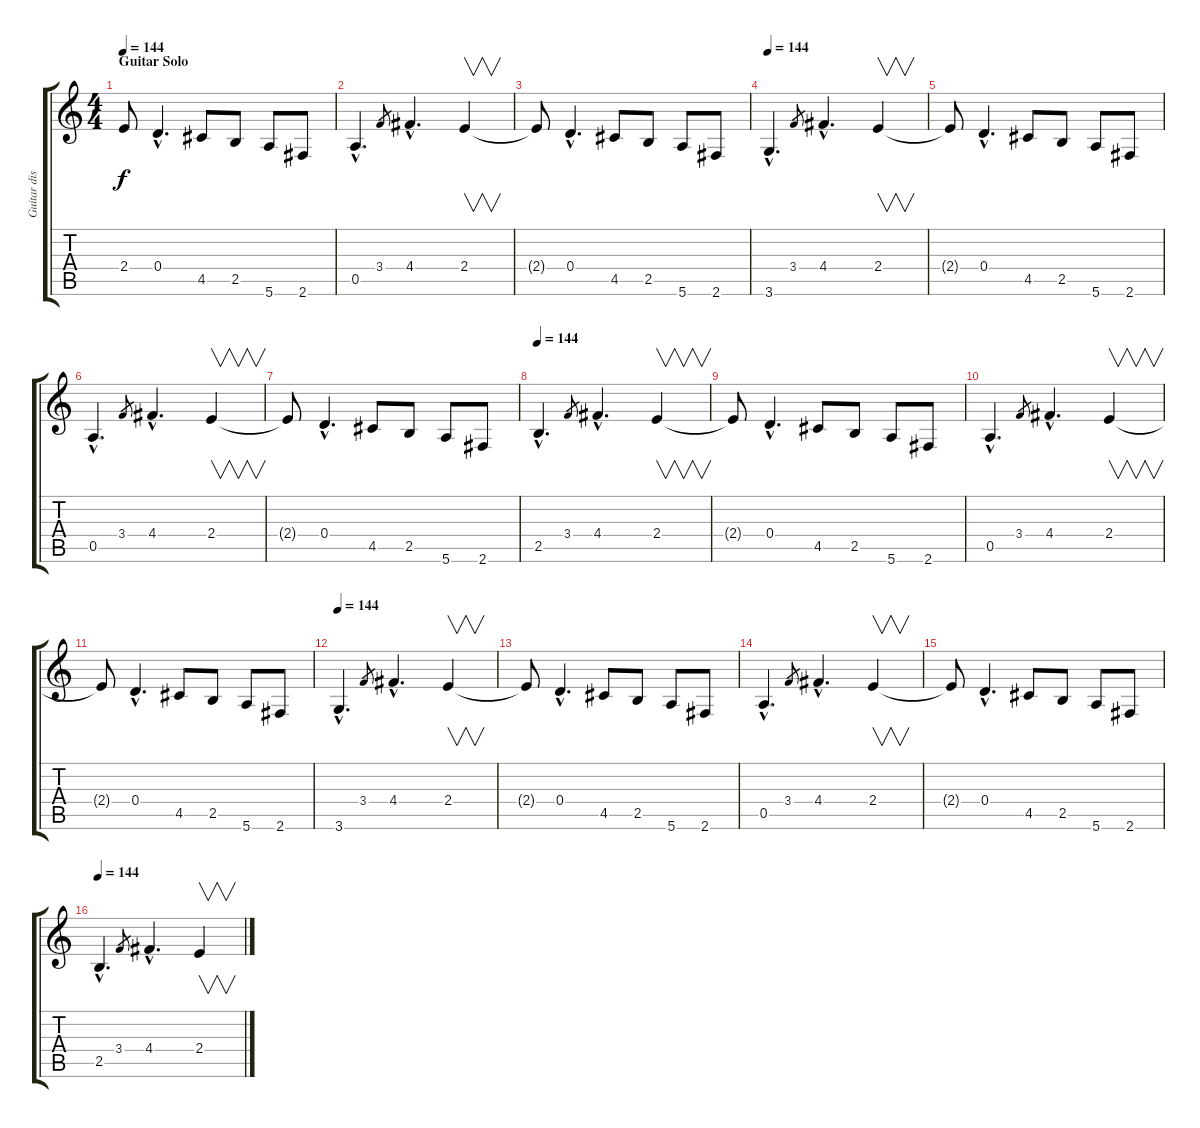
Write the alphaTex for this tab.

\track ("Guitar distortion 4" "Guitar dis") {instrument distortionguitar}
\staff {score tabs}
\tuning (E4 B3 G3 D3 A2 E2) {hide}
\ts (4 4)
\section ("" "Guitar Solo")
\tempo 144
\clef g2
\ks c
2.4{t}.8{dy f balance 8} 0.4{hac}.4{d} 4.5.8 2.5.8 5.6.8 2.6.8 |
0.5{hac}.4{d} 3.4.8{gr} 4.4{hac}.4{d} 2.4.4{v} |
2.4{t}.8 0.4{hac}.4{d} 4.5.8 2.5.8 5.6.8 2.6.8 |
\tempo 144
3.6{hac}.4{d} 3.4.8{gr} 4.4{hac}.4{d} 2.4.4{v} |
2.4{t}.8 0.4{hac}.4{d} 4.5.8 2.5.8 5.6.8 2.6.8 |
0.5{hac}.4{d} 3.4.8{gr} 4.4{hac}.4{d} 2.4.4{v} |
2.4{t}.8 0.4{hac}.4{d} 4.5.8 2.5.8 5.6.8 2.6.8 |
\tempo 144
2.5{hac}.4{d} 3.4.8{gr} 4.4{hac}.4{d} 2.4.4{v} |
2.4{t}.8 0.4{hac}.4{d} 4.5.8 2.5.8 5.6.8 2.6.8 |
0.5{hac}.4{d} 3.4.8{gr} 4.4{hac}.4{d} 2.4.4{v} |
2.4{t}.8 0.4{hac}.4{d} 4.5.8 2.5.8 5.6.8 2.6.8 |
\tempo 144
3.6{hac}.4{d} 3.4.8{gr} 4.4{hac}.4{d} 2.4.4{v} |
2.4{t}.8 0.4{hac}.4{d} 4.5.8 2.5.8 5.6.8 2.6.8 |
0.5{hac}.4{d} 3.4.8{gr} 4.4{hac}.4{d} 2.4.4{v} |
2.4{t}.8 0.4{hac}.4{d} 4.5.8 2.5.8 5.6.8 2.6.8 |
\tempo 144
2.5{hac}.4{d} 3.4.8{gr} 4.4{hac}.4{d} 2.4.4{v}
